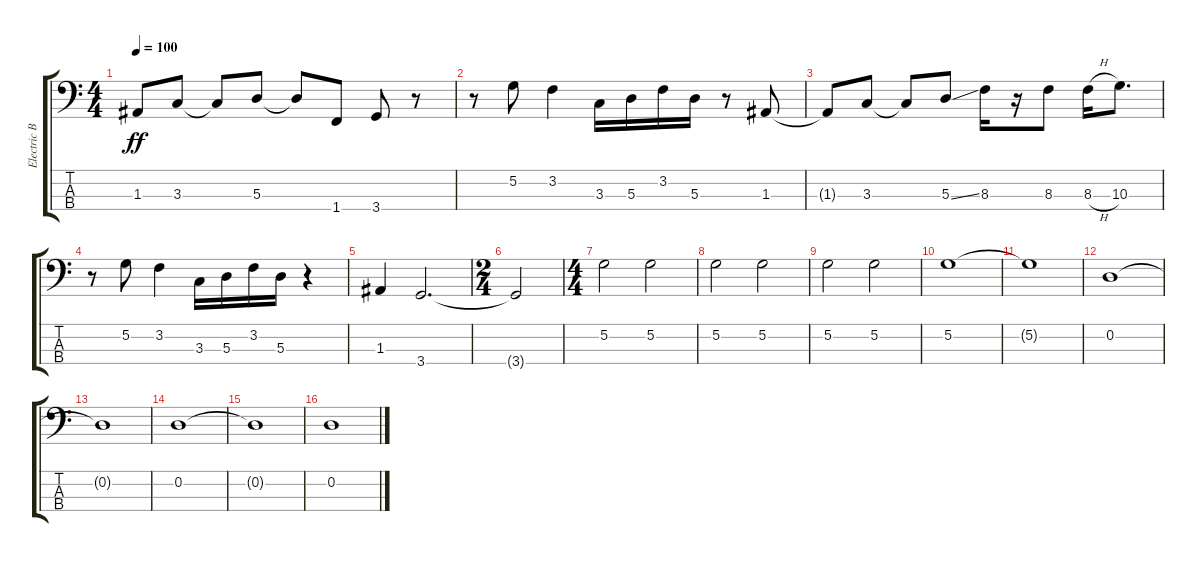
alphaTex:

\track ("Electric Bass" "Electric B") {instrument electricbassfinger}
\staff {score tabs}
\tuning (G2 D2 A1 E1) {hide}
\ts (4 4)
\tempo 100
\clef f4
\ks c
1.3{t}.8{dy ff} 3.3.8 3.3{t}.8 5.3.8 5.3{t}.8 1.4.8 3.4.8 r.8 |
r.8 5.2.8 3.2.4 3.3.16 5.3.16 3.2.16 5.3.16 r.8 1.3.8 |
1.3{t}.8 3.3.8 3.3{t}.8 5.3{ss}.8 8.3.16 r.16 8.3.8 8.3{h}.16 10.3.8{d} |
r.8 5.2.8 3.2.4 3.3.16 5.3.16 3.2.16 5.3.16 r.4 |
1.3.4 3.4.2{d} |
\ts (2 4)
3.4{t}.2 |
\ts (4 4)
5.2.2 5.2.2 |
5.2.2 5.2.2 |
5.2.2 5.2.2 |
5.2.1 |
5.2{t}.1 |
0.2.1 |
0.2{t}.1 |
0.2.1 |
0.2{t}.1 |
0.2.1
